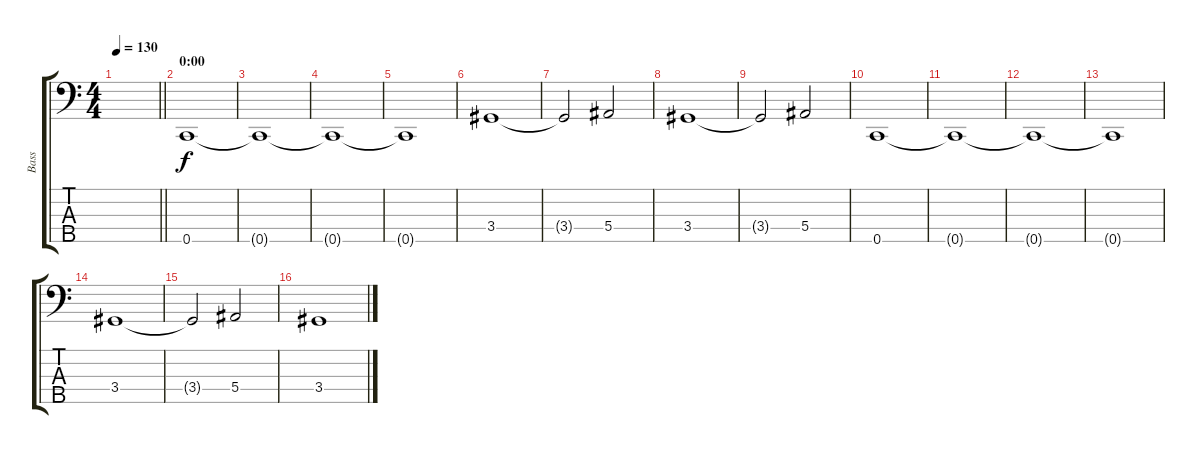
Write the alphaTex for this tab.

\track ("Bass" "Bass") {instrument electricbasspick}
\staff {score tabs}
\tuning (Ab2 Eb2 Bb1 F1 C1) {hide}
\ts (4 4)
\tempo 130
\clef f4
\barLineRight lightlight
\ks c
|
\section ("" "0:00")
0.5.1 |
0.5{t}.1 |
0.5{t}.1 |
0.5{t}.1 |
3.4.1 |
3.4{t}.2 5.4.2 |
3.4.1 |
3.4{t}.2 5.4.2 |
0.5.1 |
0.5{t}.1 |
0.5{t}.1 |
0.5{t}.1 |
3.4.1 |
3.4{t}.2 5.4.2 |
3.4.1
